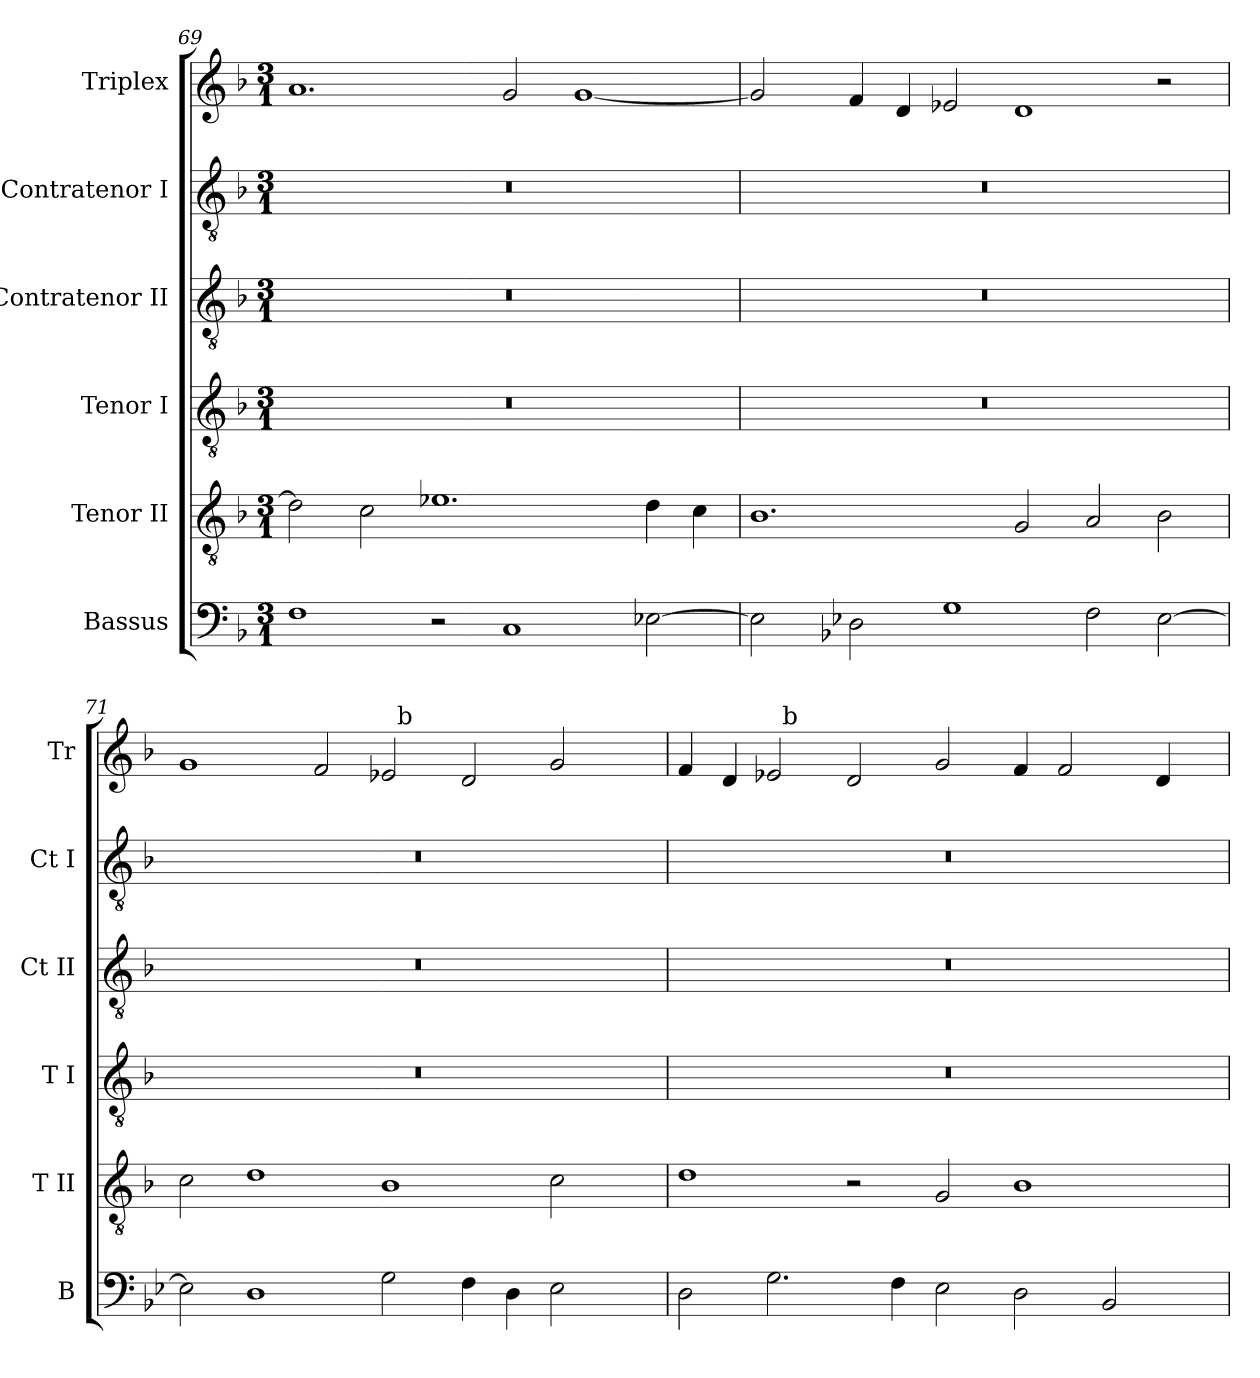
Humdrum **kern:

**kern	**kern	**kern	**kern	**kern	**kern
*part6	*part5	*part4	*part3	*part2	*part1
*staff6	*staff5	*staff4	*staff3	*staff2	*staff1
*I"Bassus	*I"Tenor II	*I"Tenor I	*I"Contratenor II	*I"Contratenor I	*I"Triplex
*I'B	*I'T II	*I'T I	*I'Ct II	*I'Ct I	*I'Tr
!!LO:LB:g=z
*clefF4	*clefGv2	*clefGv2	*clefGv2	*clefGv2	*clefG2
*	*ITrd7c12	*ITrd7c12	*ITrd7c12	*ITrd7c12	*
*k[b-]	*k[b-]	*k[b-]	*k[b-]	*k[b-]	*k[b-]
*F:	*F:	*F:	*F:	*F:	*F:
*M3/1	*M3/1	*M3/1	*M3/1	*M3/1	*M3/1
=69	=69	=69	=69	=69	=69
!	!	!LO:N:vis=1	!LO:N:vis=1	!LO:N:vis=1	!
1Fi	2Di\]	0.r	0.r	0.r	1.ai
.	2Ci\	.	.	.	.
2r	1.E-Xi	.	.	.	.
1Ci	.	.	.	.	2gi/
.	.	.	.	.	[<1gi
[>2E-Xi\	4Di\	.	.	.	.
.	4Ci\	.	.	.	.
=70	=70	=70	=70	=70	=70
!	!	!LO:N:vis=1	!LO:N:vis=1	!LO:N:vis=1	!
2E-i\]	1.BB-i	0.r	0.r	0.r	2gi/]
*k[b-e-]	*	*	*	*	*
*B-:	*	*	*	*	*
2Di\	.	.	.	.	4fi/
.	.	.	.	.	4di/
1Gi	.	.	.	.	2e-Xi/
.	2GGi/	.	.	.	1di
2Fi\	2AAi/	.	.	.	.
[>2E-i\	2BB-i\	.	.	.	2r
=71	=71	=71	=71	=71	=71
!	!	!LO:N:vis=1	!LO:N:vis=1	!LO:N:vis=1	!
*	*	*	*	*	*^
2E-i\]	2Ci\	0.r	0.r	0.r	1gi	1ryy
1Di	1Di	.	.	.	.	.
.	.	.	.	.	2fi/	2ryy
2Gi\	1BB-i	.	.	.	2e-i/	32ryy
.	.	.	.	.	.	256ryy
!	!	!	!	!	!	!LO:TX:a:t=b
.	.	.	.	.	.	1ryy
4Fi\	.	.	.	.	2di/	.
4Di\	.	.	.	.	.	.
2E-i\	2Ci\	.	.	.	2gi/	.
.	.	.	.	.	.	4ryy
.	.	.	.	.	.	8ryy
.	.	.	.	.	.	16ryy
.	.	.	.	.	.	64..ryy
!!LO:LB:g=z	!!
=72	=72	=72	=72	=72	=72	=72
!	!	!LO:N:vis=1	!LO:N:vis=1	!LO:N:vis=1	!	!
2Di\	1Di	0.r	0.r	0.r	4fi/	2ryy
.	.	.	.	.	4di/	.
2.Gi\	.	.	.	.	2e-i/	32ryy
.	.	.	.	.	.	256ryy
!	!	!	!	!	!	!LO:TX:a:t=b
.	.	.	.	.	.	1ryy
.	2r	.	.	.	2di/	.
4Fi\	.	.	.	.	.	.
2E-i\	2GGi/	.	.	.	2gi/	.
.	.	.	.	.	.	1ryy
2Di\	1BB-i	.	.	.	4fi/	.
.	.	.	.	.	2fi/	.
2BB-i/	.	.	.	.	.	.
.	.	.	.	.	.	4ryy
.	.	.	.	.	4di/	.
.	.	.	.	.	.	8ryy
.	.	.	.	.	.	16ryy
.	.	.	.	.	.	64..ryy
*	*	*	*	*	*v	*v
=	=	=	=	=	=
*-	*-	*-	*-	*-	*-
